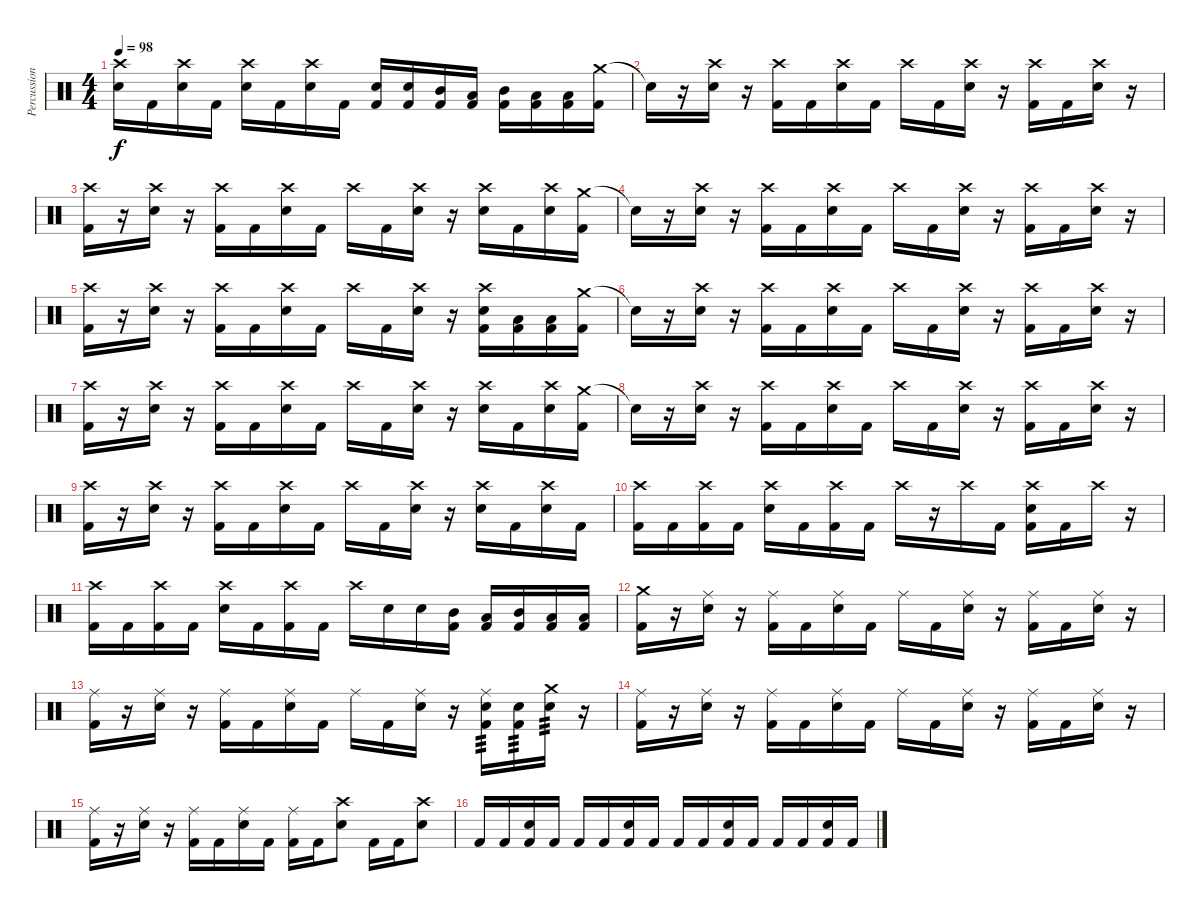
\track ("Percussion" "Percussion") {instrument percussion}
\staff {score}
\articulation defaults
\ts (4 4)
\tempo 98
\clef neutral
\ks c
("Snare (hit) 2" "Crash high (hit)").16{dy f} "Kick (hit) 2".16 ("Snare (hit) 2" "Crash high (hit)").16 "Kick (hit) 2".16 ("Snare (hit) 2" "Crash high (hit)").16 "Kick (hit) 2".16 ("Snare (hit) 2" "Crash high (hit)").16 "Kick (hit) 2".16 ("Snare (hit) 2" "Kick (hit) 2").16 ("Snare (hit) 2" "Kick (hit) 2").16 ("Mid Tom (hit)" "Kick (hit) 2").16 ("Low Tom (hit)" "Kick (hit) 2").16 ("Mid Tom (hit)" "Kick (hit) 2").16 ("Low Tom (hit)" "Kick (hit) 2").16 ("Low Floor Tom (hit)" "Kick (hit) 2").16 ("Crash medium (hit)" "Kick (hit) 2").16 |
"Snare (hit)"{t}.16 r.16 ("Snare (hit) 2" "Crash high (hit)").16 r.16 ("Crash high (hit)" "Kick (hit) 2").16 "Kick (hit) 2".16 ("Snare (hit) 2" "Crash high (hit)").16 "Kick (hit) 2".16 "Crash high (hit)".16 "Kick (hit) 2".16 ("Snare (hit) 2" "Crash high (hit)").16 r.16 ("Crash high (hit)" "Kick (hit) 2").16 "Kick (hit) 2".16 ("Snare (hit) 2" "Crash high (hit)").16 r.16 |
("Crash high (hit)" "Kick (hit) 2").16 r.16 ("Snare (hit) 2" "Crash high (hit)").16 r.16 ("Crash high (hit)" "Kick (hit) 2").16 "Kick (hit) 2".16 ("Snare (hit) 2" "Crash high (hit)").16 "Kick (hit) 2".16 "Crash high (hit)".16 "Kick (hit) 2".16 ("Snare (hit) 2" "Crash high (hit)").16 r.16 ("Snare (hit) 2" "Crash high (hit)").16 "Kick (hit) 2".16 ("Snare (hit) 2" "Crash high (hit)").16 ("Crash medium (hit)" "Kick (hit) 2").16 |
"Snare (hit)"{t}.16 r.16 ("Snare (hit) 2" "Crash high (hit)").16 r.16 ("Crash high (hit)" "Kick (hit) 2").16 "Kick (hit) 2".16 ("Snare (hit) 2" "Crash high (hit)").16 "Kick (hit) 2".16 "Crash high (hit)".16 "Kick (hit) 2".16 ("Snare (hit) 2" "Crash high (hit)").16 r.16 ("Crash high (hit)" "Kick (hit) 2").16 "Kick (hit) 2".16 ("Snare (hit) 2" "Crash high (hit)").16 r.16 |
("Crash high (hit)" "Kick (hit) 2").16 r.16 ("Snare (hit) 2" "Crash high (hit)").16 r.16 ("Crash high (hit)" "Kick (hit) 2").16 "Kick (hit) 2".16 ("Snare (hit) 2" "Crash high (hit)").16 "Kick (hit) 2".16 "Crash high (hit)".16 "Kick (hit) 2".16 ("Snare (hit) 2" "Crash high (hit)").16 r.16 ("Snare (hit) 2" "Crash high (hit)" "Kick (hit) 2").16 ("Low Tom (hit)" "Kick (hit) 2").16 ("Low Floor Tom (hit)" "Kick (hit) 2").16 ("Crash medium (hit)" "Kick (hit) 2").16 |
"Snare (hit)"{t}.16 r.16 ("Snare (hit) 2" "Crash high (hit)").16 r.16 ("Crash high (hit)" "Kick (hit) 2").16 "Kick (hit) 2".16 ("Snare (hit) 2" "Crash high (hit)").16 "Kick (hit) 2".16 "Crash high (hit)".16 "Kick (hit) 2".16 ("Snare (hit) 2" "Crash high (hit)").16 r.16 ("Crash high (hit)" "Kick (hit) 2").16 "Kick (hit) 2".16 ("Snare (hit) 2" "Crash high (hit)").16 r.16 |
("Crash high (hit)" "Kick (hit) 2").16 r.16 ("Snare (hit) 2" "Crash high (hit)").16 r.16 ("Crash high (hit)" "Kick (hit) 2").16 "Kick (hit) 2".16 ("Snare (hit) 2" "Crash high (hit)").16 "Kick (hit) 2".16 "Crash high (hit)".16 "Kick (hit) 2".16 ("Snare (hit) 2" "Crash high (hit)").16 r.16 ("Snare (hit) 2" "Crash high (hit)").16 "Kick (hit) 2".16 ("Snare (hit) 2" "Crash high (hit)").16 ("Crash medium (hit)" "Kick (hit) 2").16 |
"Snare (hit)"{t}.16 r.16 ("Snare (hit) 2" "Crash high (hit)").16 r.16 ("Crash high (hit)" "Kick (hit) 2").16 "Kick (hit) 2".16 ("Snare (hit) 2" "Crash high (hit)").16 "Kick (hit) 2".16 "Crash high (hit)".16 "Kick (hit) 2".16 ("Snare (hit) 2" "Crash high (hit)").16 r.16 ("Crash high (hit)" "Kick (hit) 2").16 "Kick (hit) 2".16 ("Snare (hit) 2" "Crash high (hit)").16 r.16 |
("Crash high (hit)" "Kick (hit) 2").16 r.16 ("Snare (hit) 2" "Crash high (hit)").16 r.16 ("Crash high (hit)" "Kick (hit) 2").16 "Kick (hit) 2".16 ("Snare (hit) 2" "Crash high (hit)").16 "Kick (hit) 2".16 "Crash high (hit)".16 "Kick (hit) 2".16 ("Snare (hit) 2" "Crash high (hit)").16 r.16 ("Snare (hit) 2" "Crash high (hit)").16 "Kick (hit) 2".16 ("Snare (hit) 2" "Crash high (hit)").16 "Kick (hit) 2".16 |
("Crash high (hit)" "Kick (hit) 2").16 "Kick (hit) 2".16 ("Crash high (hit)" "Kick (hit) 2").16 "Kick (hit) 2".16 ("Snare (hit) 2" "Crash high (hit)").16 "Kick (hit) 2".16 ("Crash high (hit)" "Kick (hit) 2").16 "Kick (hit) 2".16 "Crash high (hit)".16 r.16 "Crash high (hit)".16 "Kick (hit) 2".16 ("Snare (hit) 2" "Crash high (hit)" "Kick (hit) 2").16 "Kick (hit) 2".16 "Crash high (hit)".16 r.16 |
("Crash high (hit)" "Kick (hit) 2").16 "Kick (hit) 2".16 ("Crash high (hit)" "Kick (hit) 2").16 "Kick (hit) 2".16 ("Snare (hit) 2" "Crash high (hit)").16 "Kick (hit) 2".16 ("Crash high (hit)" "Kick (hit) 2").16 "Kick (hit) 2".16 "Crash high (hit)".16 "Snare (hit) 2".16 "Snare (hit) 2".16 ("Mid Tom (hit)" "Kick (hit) 2").16 ("Low Tom (hit)" "Kick (hit) 2").16 ("Mid Tom (hit)" "Kick (hit) 2").16 ("Low Tom (hit)" "Kick (hit) 2").16 ("Low Floor Tom (hit)" "Kick (hit) 2").16 |
("Crash medium (hit)" "Kick (hit) 2").16 r.16 ("Snare (hit) 2" "Ride (middle)").16 r.16 ("Ride (middle)" "Kick (hit) 2").16 "Kick (hit) 2".16 ("Snare (hit) 2" "Ride (middle)").16 "Kick (hit) 2".16 "Ride (middle)".16 "Kick (hit) 2".16 ("Snare (hit) 2" "Ride (middle)").16 r.16 ("Ride (middle)" "Kick (hit) 2").16 "Kick (hit) 2".16 ("Snare (hit) 2" "Ride (middle)").16 r.16 |
("Ride (middle)" "Kick (hit) 2").16 r.16 ("Snare (hit) 2" "Ride (middle)").16 r.16 ("Ride (middle)" "Kick (hit) 2").16 "Kick (hit) 2".16 ("Snare (hit) 2" "Ride (middle)").16 "Kick (hit) 2".16 "Ride (middle)".16 "Kick (hit) 2".16 ("Snare (hit) 2" "Ride (middle)").16 r.16 ("Snare (hit) 2" "Ride (middle)" "Kick (hit) 2").16{tp 3} ("Snare (hit) 2" "Kick (hit) 2").16{tp 3} ("Snare (hit) 2" "Crash medium (hit)").16{tp 3} r.16 |
("Ride (middle)" "Kick (hit) 2").16 r.16 ("Snare (hit) 2" "Ride (middle)").16 r.16 ("Ride (middle)" "Kick (hit) 2").16 "Kick (hit) 2".16 ("Snare (hit) 2" "Ride (middle)").16 "Kick (hit) 2".16 "Ride (middle)".16 "Kick (hit) 2".16 ("Snare (hit) 2" "Ride (middle)").16 r.16 ("Ride (middle)" "Kick (hit) 2").16 "Kick (hit) 2".16 ("Snare (hit) 2" "Ride (middle)").16 r.16 |
("Ride (middle)" "Kick (hit) 2").16 r.16 ("Snare (hit) 2" "Ride (middle)").16 r.16 ("Ride (middle)" "Kick (hit) 2").16 "Kick (hit) 2".16 ("Snare (hit) 2" "Ride (middle)").16 "Kick (hit) 2".16 ("Ride (middle)" "Kick (hit) 2").16 "Kick (hit) 2".16 ("Snare (hit) 2" "Crash high (hit)").8 "Kick (hit) 2".16 "Kick (hit) 2".16 ("Snare (hit) 2" "Crash high (hit)").8 |
"Kick (hit) 2".16 "Kick (hit) 2".16 ("Snare (hit) 2" "Kick (hit) 2").16 "Kick (hit) 2".16 "Kick (hit) 2".16 "Kick (hit) 2".16 ("Snare (hit) 2" "Kick (hit) 2").16 "Kick (hit) 2".16 "Kick (hit) 2".16 "Kick (hit) 2".16 ("Snare (hit) 2" "Kick (hit) 2").16 "Kick (hit) 2".16 "Kick (hit) 2".16 "Kick (hit) 2".16 ("Snare (hit) 2" "Kick (hit) 2").16 "Kick (hit) 2".16
